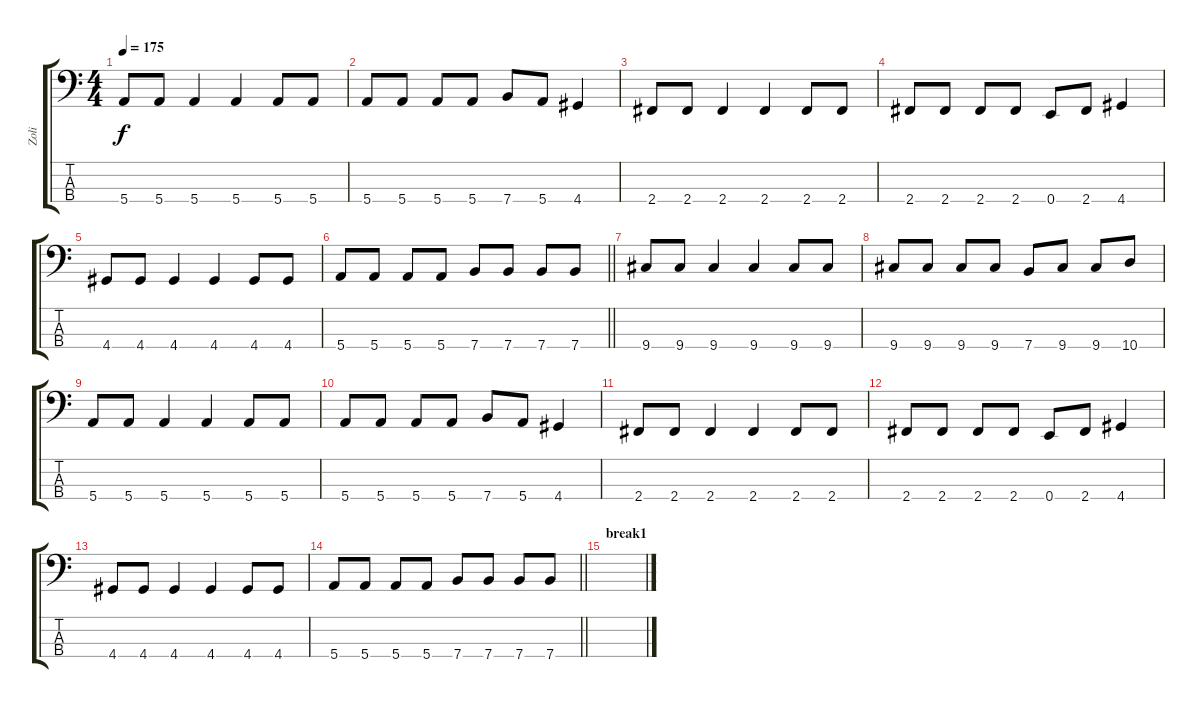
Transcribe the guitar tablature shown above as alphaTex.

\track ("Zoli" "Zoli") {instrument slapbass1}
\staff {score tabs}
\tuning (G2 D2 A1 E1) {hide}
\ts (4 4)
\tempo 175
\clef f4
\ks c
5.4.8{dy f} 5.4.8 5.4.4 5.4.4 5.4.8 5.4.8 |
5.4.8 5.4.8 5.4.8 5.4.8 7.4.8 5.4.8 4.4.4 |
2.4.8 2.4.8 2.4.4 2.4.4 2.4.8 2.4.8 |
2.4.8 2.4.8 2.4.8 2.4.8 0.4.8 2.4.8 4.4.4 |
4.4.8 4.4.8 4.4.4 4.4.4 4.4.8 4.4.8 |
\barLineRight lightlight
5.4.8 5.4.8 5.4.8 5.4.8 7.4.8 7.4.8 7.4.8 7.4.8 |
9.4.8 9.4.8 9.4.4 9.4.4 9.4.8 9.4.8 |
9.4.8 9.4.8 9.4.8 9.4.8 7.4.8 9.4.8 9.4.8 10.4.8 |
5.4.8 5.4.8 5.4.4 5.4.4 5.4.8 5.4.8 |
5.4.8 5.4.8 5.4.8 5.4.8 7.4.8 5.4.8 4.4.4 |
2.4.8 2.4.8 2.4.4 2.4.4 2.4.8 2.4.8 |
2.4.8 2.4.8 2.4.8 2.4.8 0.4.8 2.4.8 4.4.4 |
4.4.8 4.4.8 4.4.4 4.4.4 4.4.8 4.4.8 |
\barLineRight lightlight
5.4.8 5.4.8 5.4.8 5.4.8 7.4.8 7.4.8 7.4.8 7.4.8 |
\section ("" "break1")
